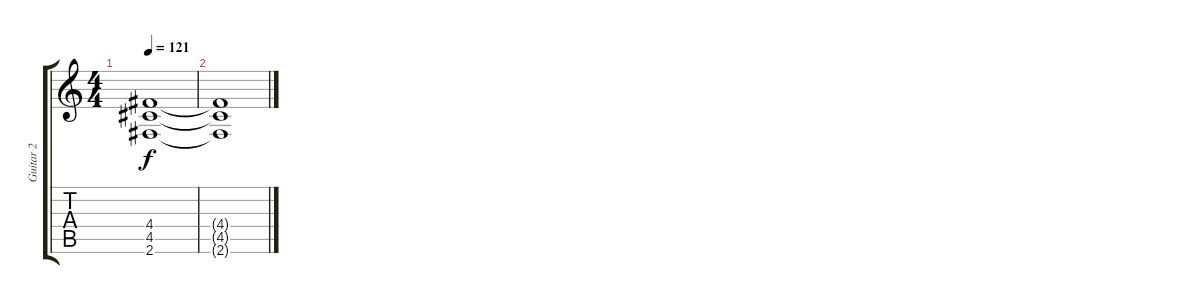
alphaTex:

\track ("Guitar 2" "Guitar 2") {instrument distortionguitar}
\staff {score tabs}
\tuning (E4 B3 G3 D3 A2 E2) {hide}
\ts (4 4)
\tempo 121
\clef g2
\ks c
(4.4{t} 4.5{t} 2.6{t}).1{dy f} |
(4.4{t} 4.5{t} 2.6{t}).1{volume 0}
